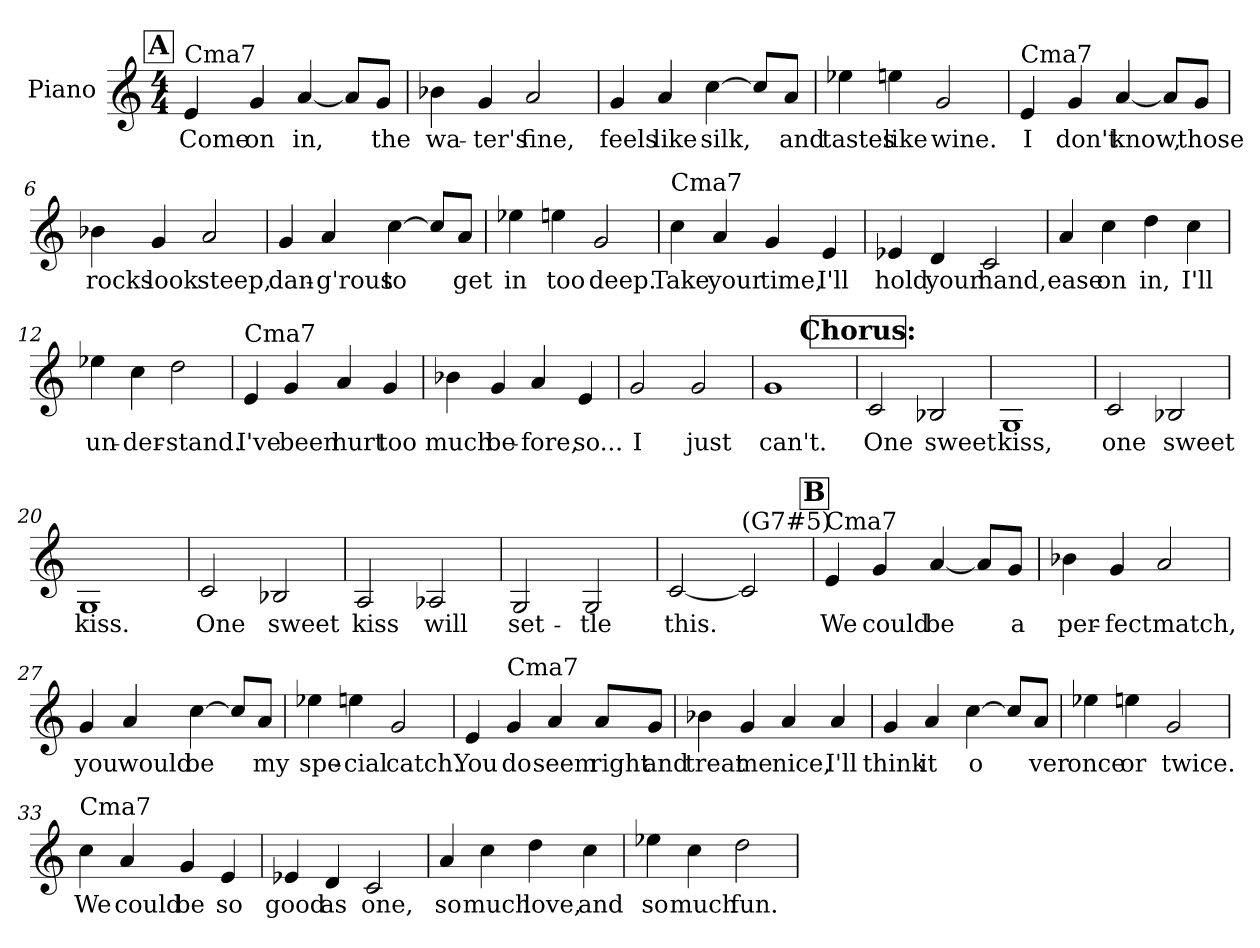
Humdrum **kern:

**kern	**text
*part1	*part1
*staff1	*staff1
*I"Piano	*
*I'Pno.	*
*clefG2	*
*k[]	*
*C:	*
*M4/4	*
!!LO:REH:place=s1:a:t=A
=1	=1
!LO:TX:a:t=Cma7	!
4e/	Come
4g/	on
[4a/	in,
8a/L]	.
8g/J	the
=2	=2
4b-X\	wa-
4g/	-ter's
2a/	fine,
=3	=3
4g/	feels
4a/	like
[4cc\	silk,
8cc/L]	.
8a/J	and
=4	=4
4ee-X\	tastes
4een\	like
2g/	wine.
!!LO:LB:g=z
=5	=5
!LO:TX:a:t=Cma7	!
4e/	I
4g/	don't
[4a/	know,
8a/L]	.
8g/J	those
=6	=6
4b-X\	rocks
4g/	look
2a/	steep,
=7	=7
4g/	dan-
4a/	-g'rous
[4cc\	to
8cc/L]	.
8a/J	get
=8	=8
4ee-X\	in
4een\	too
2g/	deep.
!!LO:LB:g=z
=9	=9
!LO:TX:a:t=Cma7	!
4cc\	Take
4a/	your
4g/	time,
4e/	I'll
=10	=10
4e-X/	hold
4d/	your
2c/	hand,
=11	=11
4a/	ease
4cc\	on
4dd\	in,
4cc\	I'll
=12	=12
4ee-X\	un-
4cc\	-der-
2dd\	-stand.
!!LO:LB:g=z
=13	=13
!LO:TX:a:t=Cma7	!
4e/	I've
4g/	been
4a/	hurt
4g/	too
=14	=14
4b-X\	much
4g/	be-
4a/	-fore,
4e/	so...
=15	=15
2g/	I
2g/	just
=16	=16
1g	can't.
!!LO:LB:g=z
!!LO:REH:place=s1:a:t=Chorus&colon;
=17	=17
2c/	One
2B-X/	sweet
=18	=18
1G	kiss,
=19	=19
2c/	one
2B-X/	sweet
=20	=20
1G	kiss.
!!LO:LB:g=z
=21	=21
2c/	One
2B-X/	sweet
=22	=22
2A/	kiss
2A-X/	will
=23	=23
2G/	set-
2G/	-tle
=24	=24
[2c/	this.
!LO:TX:a:t=(G7#5)	!
2c/]	.
!!LO:LB:g=z
!!LO:REH:place=s1:a:t=B
=25	=25
!LO:TX:a:t=Cma7	!
4e/	We
4g/	could
[4a/	be
8a/L]	.
8g/J	a
=26	=26
4b-X\	per-
4g/	-fect
2a/	match,
=27	=27
4g/	you
4a/	would
[4cc\	be
8cc/L]	.
8a/J	my
=28	=28
4ee-X\	spe-
4een\	-cial
2g/	catch.
!!LO:LB:g=z
=29	=29
4e/	You
!LO:TX:a:t=Cma7	!
4g/	do
4a/	seem
8a/L	right
8g/J	and
=30	=30
4b-X\	treat
4g/	me
4a/	nice,
4a/	I'll
=31	=31
4g/	think
4a/	it
[4cc\	o
8cc/L]	.
8a/J	ver
=32	=32
4ee-X\	once
4een\	or
2g/	twice.
!!LO:LB:g=z
=33	=33
!LO:TX:a:t=Cma7	!
4cc\	We
4a/	could
4g/	be
4e/	so
=34	=34
4e-X/	good
4d/	as
2c/	one,
=35	=35
4a/	so
4cc\	much
4dd\	love,
4cc\	and
=36	=36
4ee-X\	so
4cc\	much
2dd\	fun.
=	=
*-	*-
